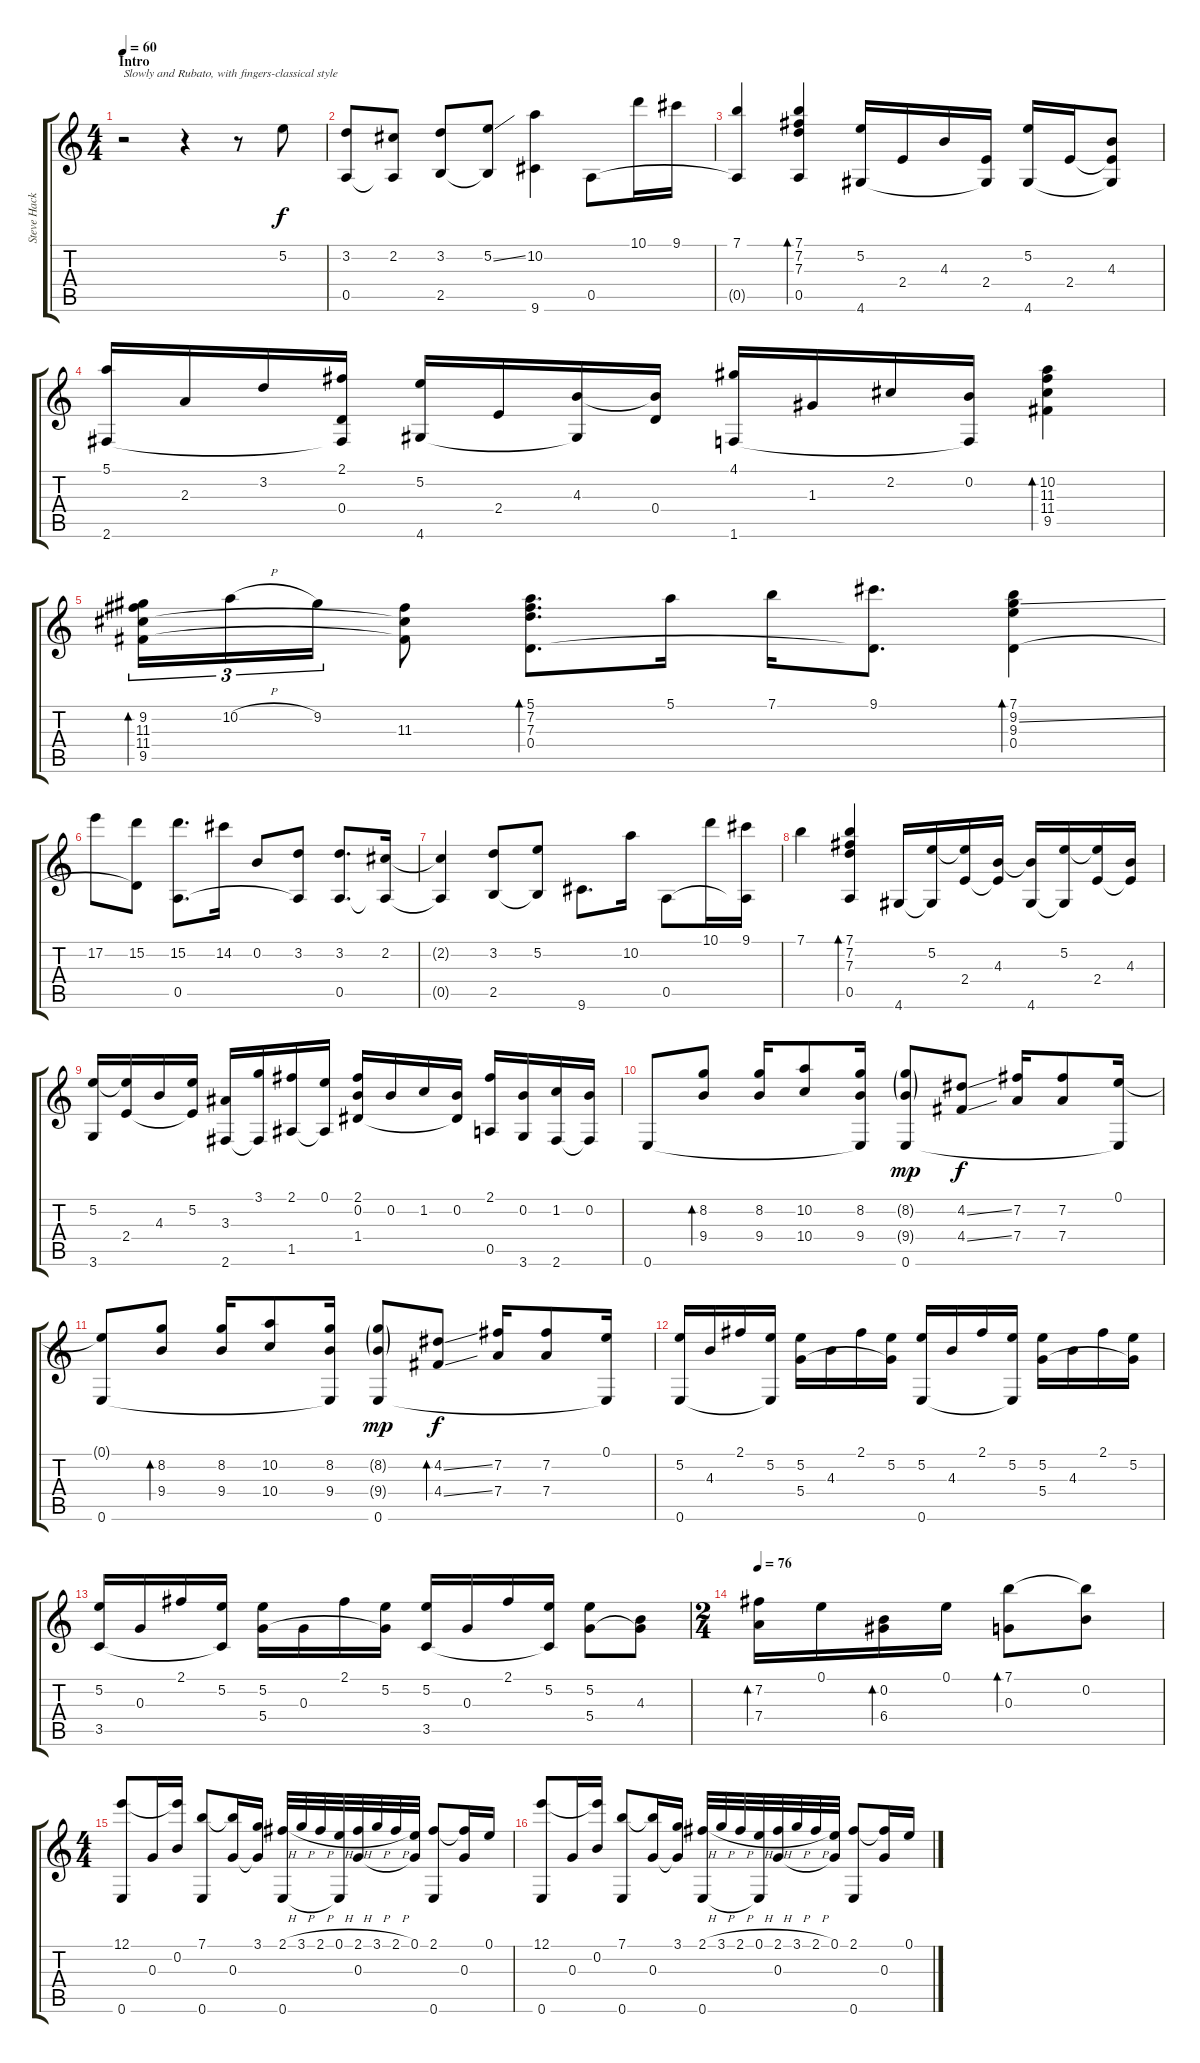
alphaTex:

\track ("Steve Hackett (classical guitar)" "Steve Hack") {instrument acousticguitarnylon}
\staff {score tabs}
\tuning (E4 B3 G3 D3 A2 E2) {hide}
\ts (4 4)
\section ("" "Intro")
\tempo 60
\clef g2
\ks c
r.2{txt "Slowly and Rubato, with fingers-classical style" dy f instrument acousticguitarnylon} r.4 r.8 5.2.8 |
(3.2 0.5).8 (2.2 0.5{t}).8 (3.2 2.5).8 (5.2{ss} 2.5{t}).8 (10.2 9.6).4 0.5.8 10.1.16 9.1.16 |
(7.1 0.5{t}).4 (7.1 7.2 7.3 0.5).4{bd 120} (5.2 4.6).16 2.4.16 4.3.16 (2.4 4.6{t}).16 (5.2 4.6).16 2.4.16 (4.3 2.4{t} 4.6{t}).8 |
(5.1 2.6).16 2.3.16 3.2.16 (2.1 0.4 2.6{t}).16 (5.2 4.6).16 2.4.16 (4.3 4.6{t}).16 (4.3{t} 0.4).16 (4.1 1.6).16 1.3.16 2.2.16 (0.2 1.6{t}).16 (10.2 11.3 11.4 9.5).4{bd 120} |
(9.2 11.3 11.4 9.5).16{tu (3 2) bd 120} 10.2{h}.16{tu (3 2)} 9.2.16{tu (3 2)} (11.3 11.4{t} 9.5{t}).8 (5.1 7.2 7.3 0.4).8{d bd 120} 5.1.16 7.1.16 (9.1 0.4{t}).8{d} (7.1 9.2{ss} 9.3 0.4).4{bd 120} |
17.2.8 (15.2 0.4{t}).8 (15.2 0.5).8{d} 14.2.16 0.2.8 (3.2 0.5{t}).8 (3.2 0.5).8{d} (2.2 0.5{t}).16 |
(2.2{t} 0.5{t}).4 (3.2 2.5).8 (5.2 2.5{t}).8 9.6.8{d} 10.2.16 0.5.8 10.1.16 (9.1 0.5{t}).16 |
7.1.4 (7.1 7.2 7.3 0.5).4{bd 120} 4.6.16 (5.2 4.6{t}).16 (5.2{t} 2.4).16 (4.3 2.4{t}).16 (4.3{t} 4.6).16 (5.2 4.6{t}).16 (5.2{t} 2.4).16 (4.3 2.4{t}).16 |
(5.2 3.6).16 (5.2{t} 2.4).16 4.3.16 (5.2 2.4{t}).16 (3.3 2.6).16 (3.1 2.6{t}).16 (2.1 1.5).16 (0.1 1.5{t}).16 (2.1 0.2 1.4).16 0.2.16 1.2.16 (0.2 1.4{t}).16 (2.1 0.5).16 (0.2 3.6).16 (1.2 2.6).16 (0.2 2.6{t}).16 |
0.6.8 (8.2 9.4).8{bd 120} (8.2 9.4).16 (10.2 10.4).8 (8.2 9.4 0.6{t}).16 (8.2{g} 9.4{g} 0.6).8{dy mp} (4.2{ss} 4.4{ss}).8{dy f} (7.2 7.4).16 (7.2 7.4).8 (0.1 0.6{t}).16 |
(0.1{t} 0.6).8 (8.2 9.4).8{bd 120} (8.2 9.4).16 (10.2 10.4).8 (8.2 9.4 0.6{t}).16 (8.2{g} 9.4{g} 0.6).8{dy mp} (4.2{ss} 4.4{ss}).8{bd 120 dy f} (7.2 7.4).16 (7.2 7.4).8 (0.1 0.6{t}).16 |
(5.2 0.6).16 4.3.16 2.1.16 (5.2 0.6{t}).16 (5.2 5.4).16 4.3.16 2.1.16 (5.2 5.4{t}).16 (5.2 0.6).16 4.3.16 2.1.16 (5.2 0.6{t}).16 (5.2 5.4).16 4.3.16 2.1.16 (5.2 5.4{t}).16 |
(5.2 3.5).16 0.3.16 2.1.16 (5.2 3.5{t}).16 (5.2 5.4).16 0.3.16 2.1.16 (5.2 5.4{t}).16 (5.2 3.5).16 0.3.16 2.1.16 (5.2 3.5{t}).16 (5.2 5.4).8 (4.3 5.4{t}).8 |
\ts (2 4)
\tempo 76
(7.2 7.4).16{bd 120} 0.1.16 (0.2 6.4).16{bd 120} 0.1.16 (7.1 0.3).8{bd 120} (7.1{t} 0.2).8 |
\ts (4 4)
(12.1 0.6).8 0.3.16 (12.1{t} 0.2).16 (7.1 0.6).8 (7.1{t} 0.3).16 (3.1 0.3{t}).16 (2.1{h} 0.6).32 3.1{h}.32 2.1{h}.32 (0.1{h} 0.6{t}).32 (2.1{h} 0.3).32 3.1{h}.32 2.1{h}.32 (0.1 0.3{t}).32 (2.1 0.6).8 (2.1{t} 0.3).16 0.1.16 |
(12.1 0.6).8 0.3.16 (12.1{t} 0.2).16 (7.1 0.6).8 (7.1{t} 0.3).16 (3.1 0.3{t}).16 (2.1{h} 0.6).32 3.1{h}.32 2.1{h}.32 (0.1{h} 0.6{t}).32 (2.1{h} 0.3).32 3.1{h}.32 2.1{h}.32 (0.1 0.3{t}).32 (2.1 0.6).8 (2.1{t} 0.3).16 0.1.16
